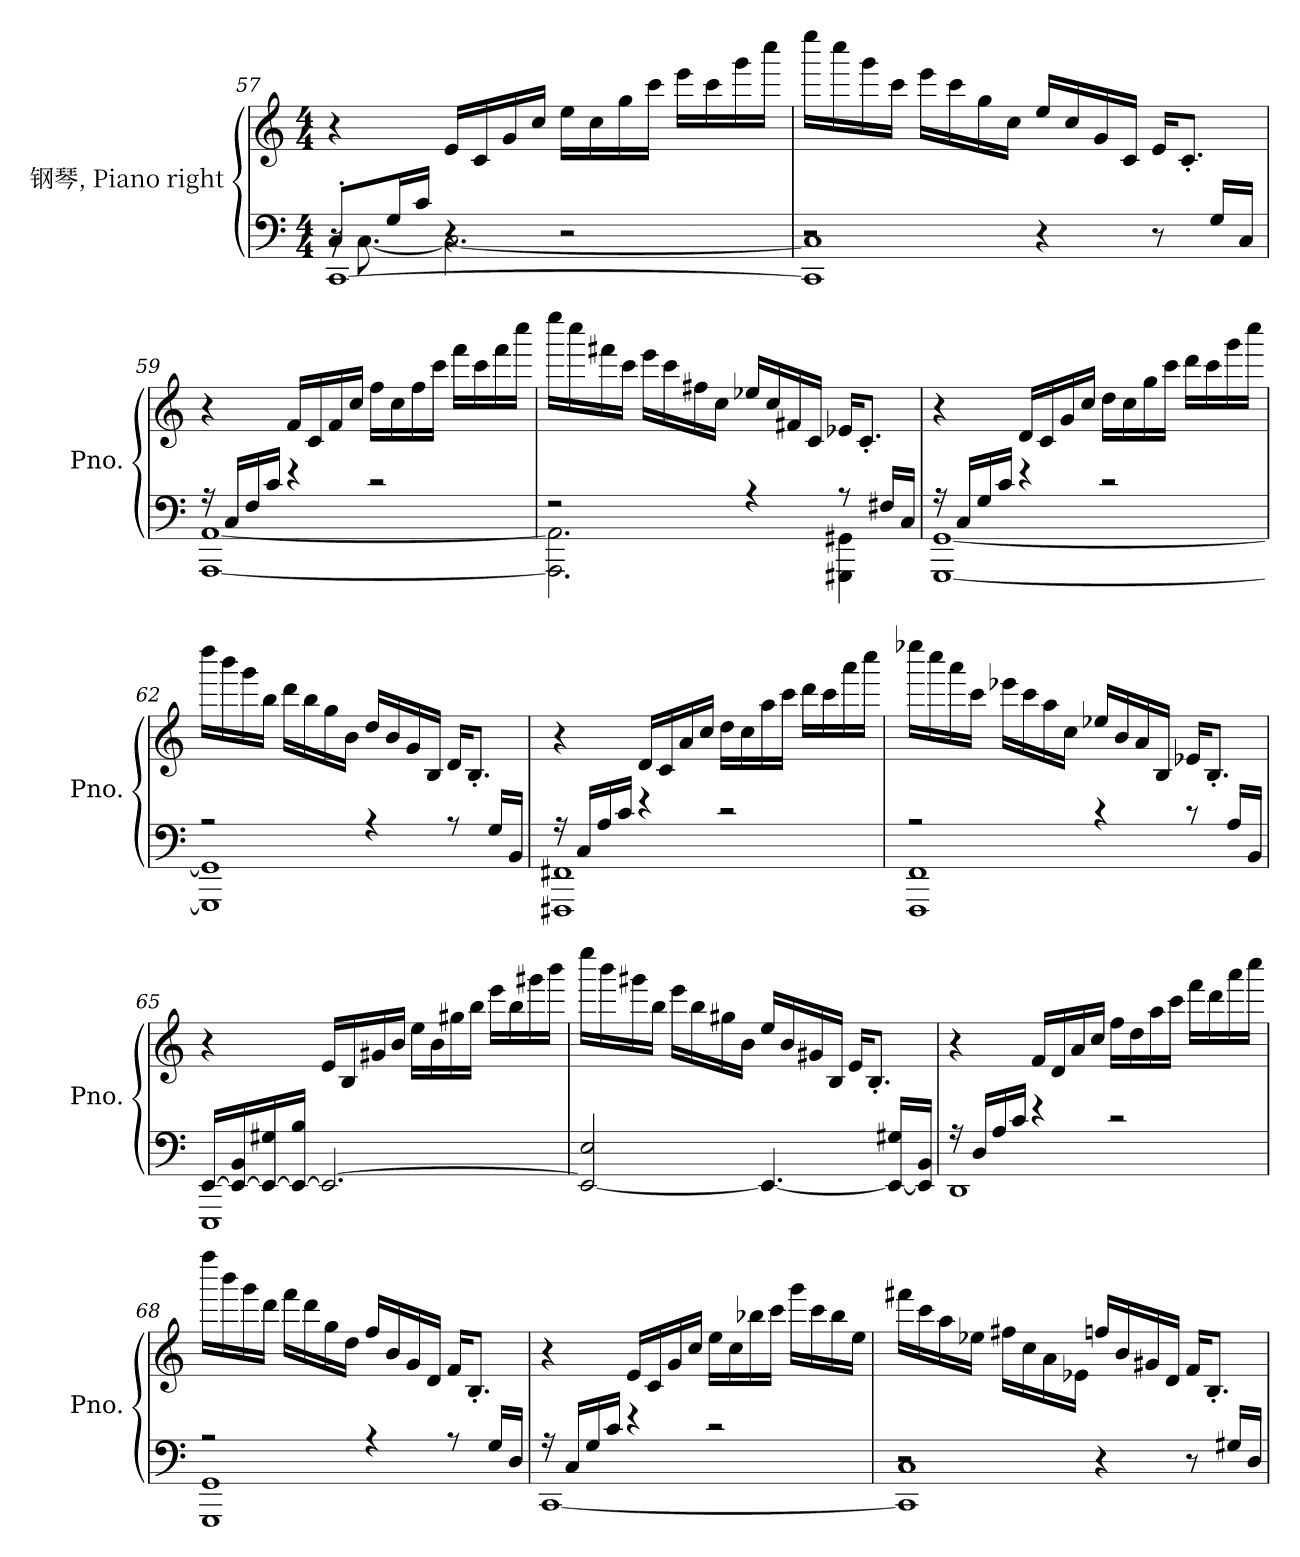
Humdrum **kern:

**kern	**kern
*part1	*part1
*staff2	*staff1
*I"钢琴, Piano right	*
*I'Pno.	*
!!LO:LB:g=z
*clefF4	*clefG2
*k[]	*k[]
*M4/4	*M4/4
*MM174	*MM174
=57	=57
*^	*
*	*^	*
8C'/L	16r	[1CC	4r
.	[8.C\	.	.
16G/L	.	.	.
16c/JJ	.	.	.
4r	2.C\_	.	16e/LL
.	.	.	16c/
.	.	.	16g/
.	.	.	16cc/JJ
2r	.	.	16ee\LL
.	.	.	16cc\
.	.	.	16gg\
.	.	.	16ccc\JJ
.	.	.	16eee\LL
.	.	.	16ccc\
.	.	.	16ggg\
.	.	.	16cccc\JJ
=58	=58	=58	=58
2r	1C]	1CC]	16eeee\LL
.	.	.	16cccc\
.	.	.	16ggg\
.	.	.	16ccc\JJ
.	.	.	16eee\LL
.	.	.	16ccc\
.	.	.	16gg\
.	.	.	16cc\JJ
*	*	*	*MM172
4r	.	.	16ee/LL
.	.	.	16cc/
.	.	.	16g/
.	.	.	16c/JJ
8r	.	.	16e/KL
.	.	.	8.c'/J
16G/LL	.	.	.
16C/JJ	.	.	.
*v	*v	*v	*
!!LO:LB:g=z
=59	=59
*	*MM173
*^	*
16r	[1AAA [1AA	4r
16C/LL	.	.
16F/	.	.
16c/JJ	.	.
4r	.	16f/LL
.	.	16c/
.	.	16f/
.	.	16cc/JJ
2r	.	16ff\LL
.	.	16cc\
.	.	16ff\
.	.	16ccc\JJ
.	.	16fff\LL
.	.	16ccc\
.	.	16fff\
.	.	16cccc\JJ
=60	=60	=60
*	*	*MM172
2r	2.AAA\] 2.AA\]	16eeee\LL
.	.	16cccc\
.	.	16fff#X\
.	.	16ccc\JJ
.	.	16eee\LL
.	.	16ccc\
.	.	16ff#X\
.	.	16cc\JJ
4r	.	16ee-X/LL
.	.	16cc/
.	.	16f#X/
.	.	16c/JJ
*	*	*MM168
8r	4GGG#X\ 4GG#X\	16e-X/KL
.	.	8.c'/J
16F#X/LL	.	.
16C/JJ	.	.
!!LO:PB:g=z
=61	=61	=61
*	*	*MM172
16r	[1GGG [1GG	4r
16C/LL	.	.
16G/	.	.
16c/JJ	.	.
4r	.	16d/LL
.	.	16c/
.	.	16g/
.	.	16cc/JJ
2r	.	16dd\LL
.	.	16cc\
.	.	16gg\
.	.	16ccc\JJ
.	.	16ddd\LL
.	.	16ccc\
.	.	16ggg\
.	.	16cccc\JJ
=62	=62	=62
*	*	*MM171
2r	1GGG] 1GG]	16dddd\LL
.	.	16bbb\
.	.	16ggg\
.	.	16bb\JJ
.	.	16ddd\LL
.	.	16bb\
.	.	16gg\
.	.	16b\JJ
4r	.	16dd/LL
.	.	16b/
.	.	16g/
.	.	16B/JJ
8r	.	16d/KL
.	.	8.B'/J
16G/LL	.	.
16BB/JJ	.	.
!!LO:LB:g=z
=63	=63	=63
*	*	*MM174
16r	1FFF#X 1FF#X	4r
16C/LL	.	.
16A/	.	.
16c/JJ	.	.
4r	.	16d/LL
.	.	16c/
.	.	16a/
.	.	16cc/JJ
*	*	*MM173
2r	.	16dd\LL
.	.	16cc\
.	.	16aa\
.	.	16ccc\JJ
.	.	16ddd\LL
.	.	16ccc\
.	.	16aaa\
*	*	*MM162
.	.	16cccc\JJ
=64	=64	=64
*	*	*MM174
2r	1FFF 1FF	16eeee-X\LL
.	.	16cccc\
.	.	16aaa\
.	.	16ccc\JJ
.	.	16eee-X\LL
.	.	16ccc\
.	.	16aa\
.	.	16cc\JJ
*	*	*MM172
4r	.	16ee-X/LL
.	.	16b/
.	.	16a/
.	.	16B/JJ
8r	.	16e-X/KL
.	.	8.B'/J
16A/LL	.	.
16BB/JJ	.	.
!!LO:LB:g=z
=65	=65	=65
*	*	*MM174
[16EE/LL	1EEE	4r
16EE/_ 16BB/	.	.
16EE/_ 16G#X/	.	.
16EE/_ 16B/JJ	.	.
2.EE/_	.	16e/LL
.	.	16B/
.	.	16g#X/
.	.	16b/JJ
.	.	16ee\LL
.	.	16b\
.	.	16gg#X\
.	.	16bb\JJ
.	.	16eee\LL
.	.	16bb\
.	.	16ggg#X\
.	.	16bbb\JJ
*v	*v	*
=66	=66
*	*MM173
2EE/_ 2E/	16eeee\LL
.	16bbb\
.	16ggg#X\
.	16bb\JJ
.	16eee\LL
.	16bb\
.	16gg#X\
.	16b\JJ
4.EE/_	16ee/LL
.	16b/
.	16g#X/
.	16B/JJ
.	16e/KL
.	8.B'/J
16EE/_ 16G#X/LL	.
16EE/] 16BB/JJ	.
!!LO:LB:g=z
=67	=67
*	*MM174
*^	*
16r	1DD	4r
16D/LL	.	.
16A/	.	.
16c/JJ	.	.
4r	.	16f/LL
.	.	16d/
.	.	16a/
.	.	16cc/JJ
2r	.	16ff\LL
.	.	16dd\
.	.	16aa\
.	.	16ccc\JJ
.	.	16fff\LL
.	.	16ddd\
.	.	16aaa\
.	.	16cccc\JJ
=68	=68	=68
2r	1GGG 1GG	16ffff\LL
.	.	16bbb\
.	.	16ggg\
.	.	16ddd\JJ
.	.	16fff\LL
.	.	16ddd\
.	.	16gg\
.	.	16dd\JJ
4r	.	16ff/LL
.	.	16b/
.	.	16g/
.	.	16d/JJ
8r	.	16f/KL
.	.	8.B'/J
16G/LL	.	.
16D/JJ	.	.
!!LO:LB:g=z
=69	=69	=69
*	*	*MM174
16r	[1CC	4r
16C/LL	.	.
16G/	.	.
16c/JJ	.	.
4r	.	16e/LL
.	.	16c/
.	.	16g/
.	.	16cc/JJ
2r	.	16ee\LL
.	.	16cc\
.	.	16bb-X\
.	.	16ccc\JJ
.	.	16ggg\LL
.	.	16ccc\
.	.	16bb-\
.	.	16ee\JJ
*v	*v	*
=70	=70
*	*MM172
*^	*
*	*^	*
2r	1C	1CC]	16fff#X\LL
.	.	.	16ccc\
.	.	.	16aa\
.	.	.	16ee-X\JJ
.	.	.	16ff#X\LL
.	.	.	16cc\
.	.	.	16a\
.	.	.	16e-X\JJ
4r	.	.	16ffn/LL
.	.	.	16b/
.	.	.	16g#X/
.	.	.	16d/JJ
8r	.	.	16f/KL
.	.	.	8.B'/J
16G#X/LL	.	.	.
16D/JJ	.	.	.
*v	*v	*v	*
=	=
*-	*-
